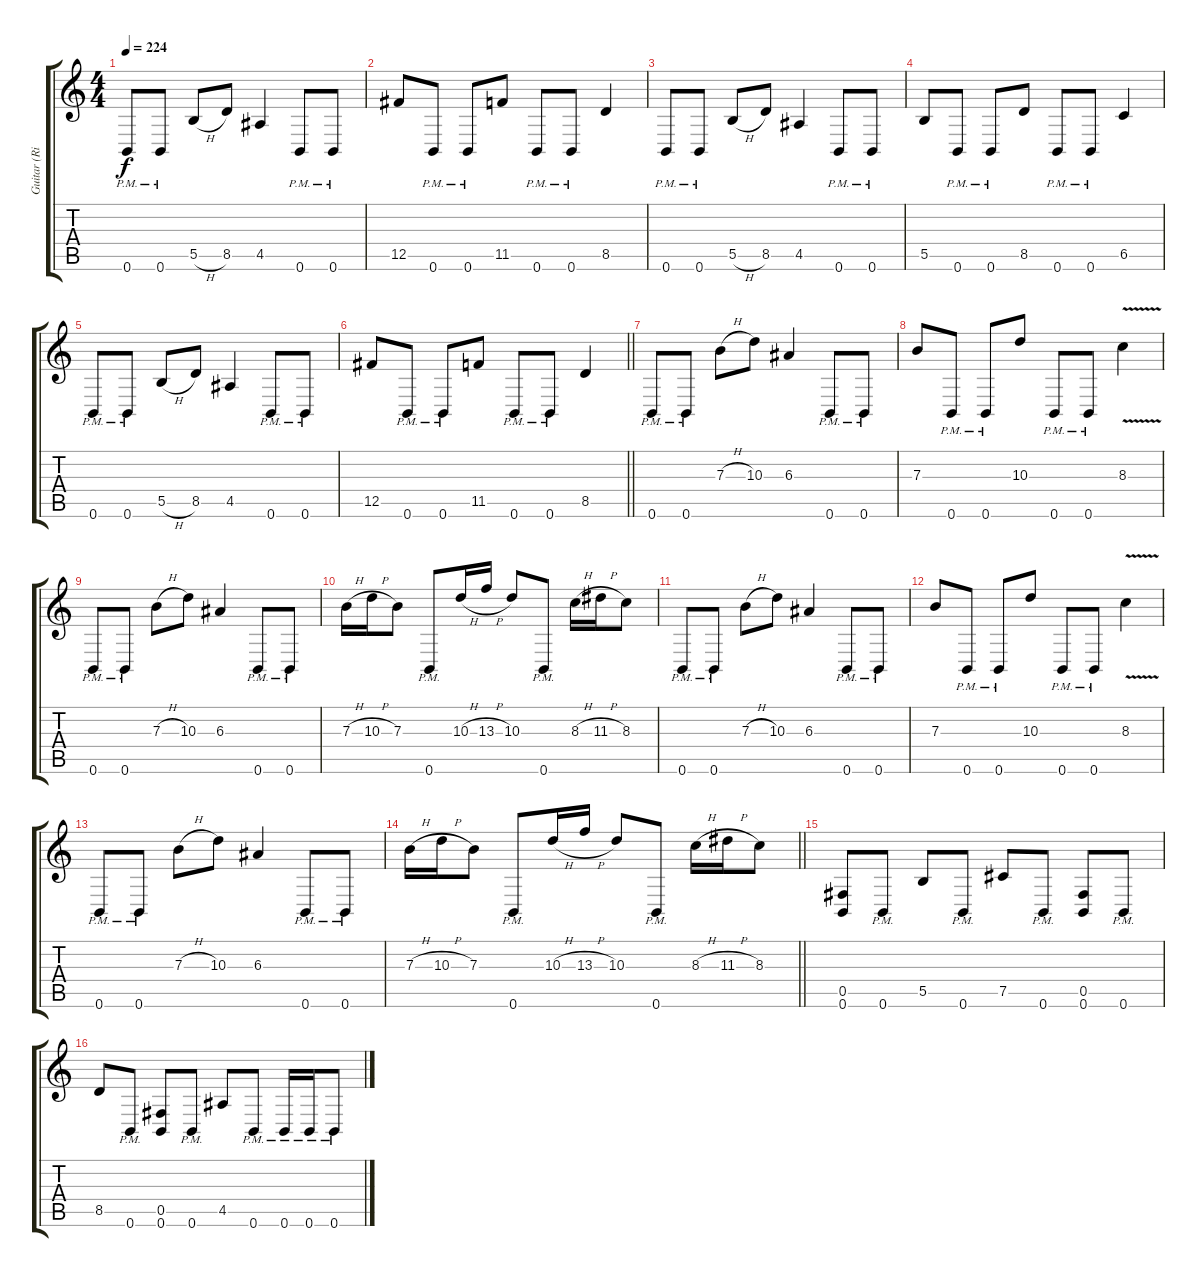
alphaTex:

\track ("Guitar (Right)" "Guitar (Ri") {instrument distortionguitar}
\staff {score tabs}
\tuning (Db4 Ab3 E3 B2 Gb2 B1) {hide}
\ts (4 4)
\tempo 224
\clef g2
\ks c
0.6{pm}.8{dy f} 0.6{pm}.8 5.5{h}.8 8.5.8 4.5.4 0.6{pm}.8 0.6{pm}.8 |
12.5.8 0.6{pm}.8 0.6{pm}.8 11.5.8 0.6{pm}.8 0.6{pm}.8 8.5.4 |
0.6{pm}.8 0.6{pm}.8 5.5{h}.8 8.5.8 4.5.4 0.6{pm}.8 0.6{pm}.8 |
5.5.8 0.6{pm}.8 0.6{pm}.8 8.5.8 0.6{pm}.8 0.6{pm}.8 6.5.4 |
0.6{pm}.8 0.6{pm}.8 5.5{h}.8 8.5.8 4.5.4 0.6{pm}.8 0.6{pm}.8 |
\barLineRight lightlight
12.5.8 0.6{pm}.8 0.6{pm}.8 11.5.8 0.6{pm}.8 0.6{pm}.8 8.5.4 |
0.6{pm}.8 0.6{pm}.8 7.3{h}.8 10.3.8 6.3.4 0.6{pm}.8 0.6{pm}.8 |
7.3.8 0.6{pm}.8 0.6{pm}.8 10.3.8 0.6{pm}.8 0.6{pm}.8 8.3{v}.4 |
0.6{pm}.8 0.6{pm}.8 7.3{h}.8 10.3.8 6.3.4 0.6{pm}.8 0.6{pm}.8 |
7.3{h}.16 10.3{h}.16 7.3.8 0.6{pm}.8 10.3{h}.16 13.3{h}.16 10.3.8 0.6{pm}.8 8.3{h}.16 11.3{h}.16 8.3.8 |
0.6{pm}.8 0.6{pm}.8 7.3{h}.8 10.3.8 6.3.4 0.6{pm}.8 0.6{pm}.8 |
7.3.8 0.6{pm}.8 0.6{pm}.8 10.3.8 0.6{pm}.8 0.6{pm}.8 8.3{v}.4 |
0.6{pm}.8 0.6{pm}.8 7.3{h}.8 10.3.8 6.3.4 0.6{pm}.8 0.6{pm}.8 |
\barLineRight lightlight
7.3{h}.16 10.3{h}.16 7.3.8 0.6{pm}.8 10.3{h}.16 13.3{h}.16 10.3.8 0.6{pm}.8 8.3{h}.16 11.3{h}.16 8.3.8 |
(0.5 0.6).8 0.6{pm}.8 5.5.8 0.6{pm}.8 7.5.8 0.6{pm}.8 (0.5 0.6).8 0.6{pm}.8 |
8.5.8 0.6{pm}.8 (0.5 0.6).8 0.6{pm}.8 4.5.8 0.6{pm}.8 0.6{pm}.16 0.6{pm}.16 0.6{pm}.8
